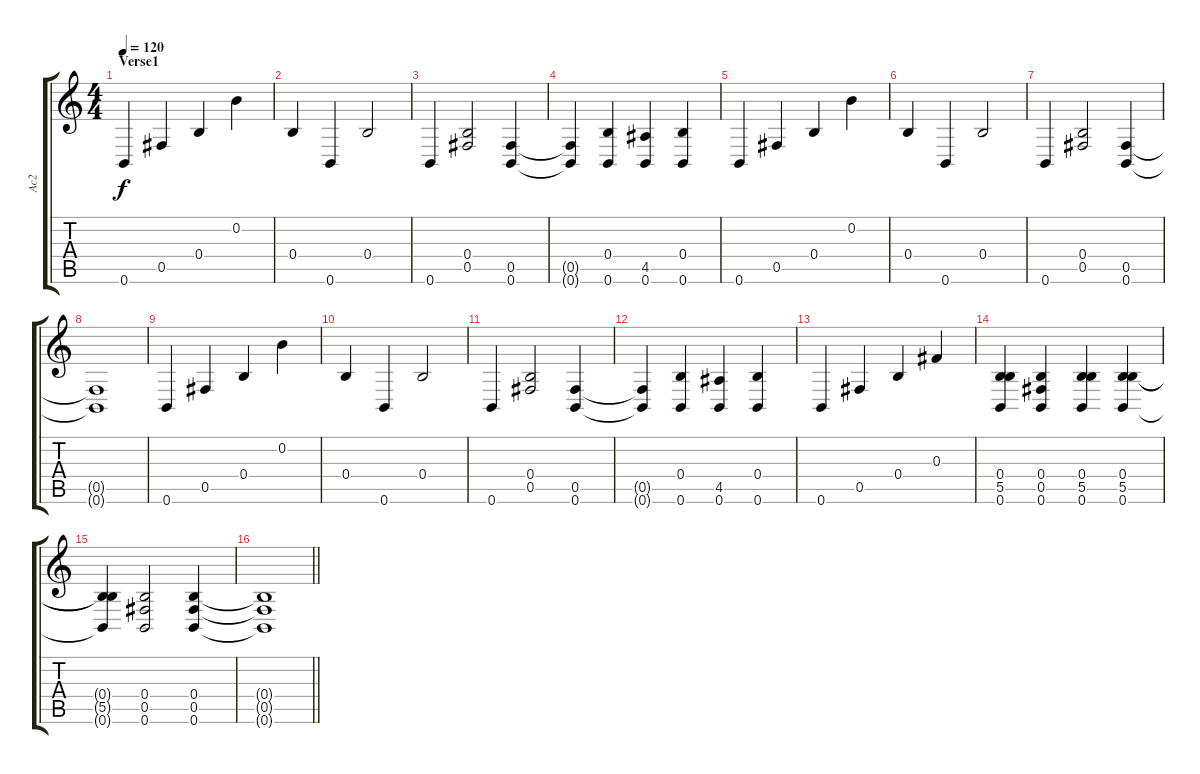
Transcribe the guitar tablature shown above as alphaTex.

\track ("Ac2" "Ac2") {instrument acousticguitarsteel}
\staff {score tabs}
\tuning (Eb4 B3 Gb3 B2 Gb2 B1) {hide}
\ts (4 4)
\section ("" "Verse1")
\tempo 120
\clef g2
\ks c
0.6.4{dy f instrument acousticguitarsteel} 0.5.4 0.4.4 0.2.4 |
0.4.4 0.6.4 0.4.2 |
0.6.4 (0.4 0.5).2 (0.5 0.6).4 |
(0.5{t} 0.6{t}).4 (0.4 0.6).4 (4.5 0.6).4 (0.4 0.6).4 |
0.6.4 0.5.4 0.4.4 0.2.4 |
0.4.4 0.6.4 0.4.2 |
0.6.4 (0.4 0.5).2 (0.5 0.6).4 |
(0.5{t} 0.6{t}).1 |
0.6.4 0.5.4 0.4.4 0.2.4 |
0.4.4 0.6.4 0.4.2 |
0.6.4 (0.4 0.5).2 (0.5 0.6).4 |
(0.5{t} 0.6{t}).4 (0.4 0.6).4 (4.5 0.6).4 (0.4 0.6).4 |
0.6.4 0.5.4 0.4.4 0.3.4 |
(0.4 5.5 0.6).4 (0.4 0.5 0.6).4 (0.4 5.5 0.6).4 (0.4 5.5 0.6).4 |
(0.4{t} 5.5{t} 0.6{t}).4 (0.4 0.5 0.6).2 (0.4 0.5 0.6).4 |
\barLineRight lightlight
(0.4{t} 0.5{t} 0.6{t}).1
